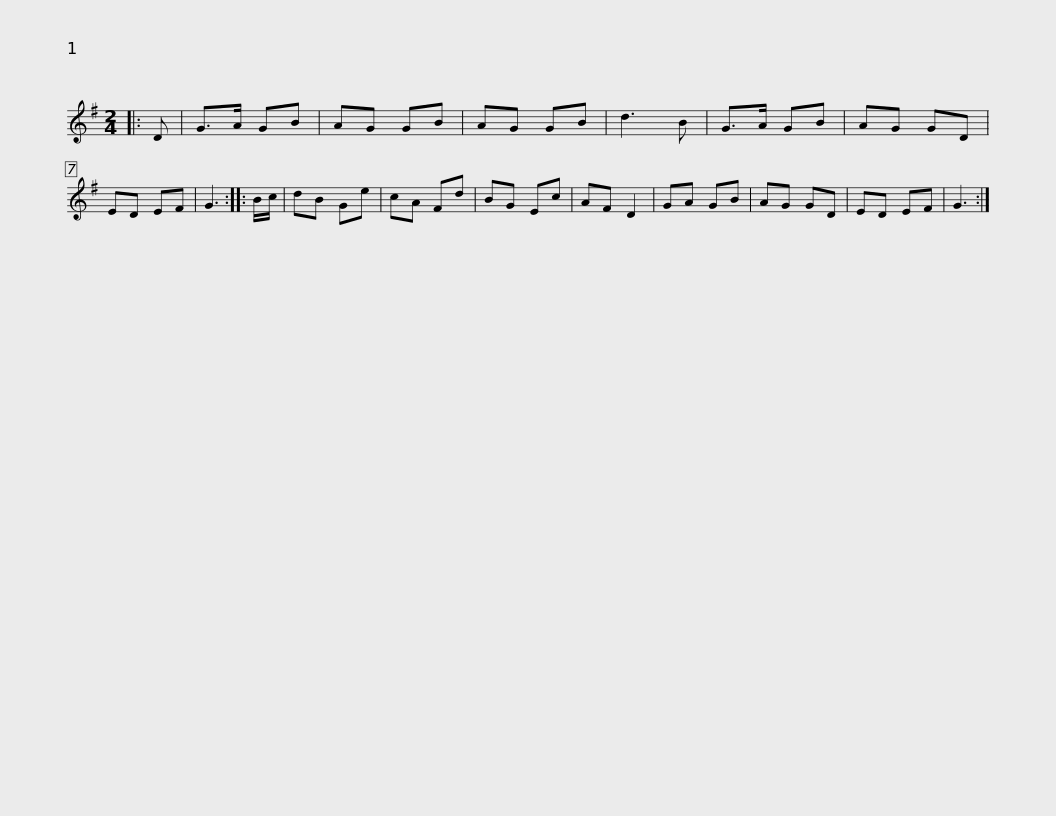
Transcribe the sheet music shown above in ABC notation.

X:1
L:1/8
M:2/4
I:linebreak $
K:G
V:1 treble
V:1
|: D | G>A GB | AG GB | AG GB | d3 B | %5
 G>A GB | AG GD | ED EF | G3 :: B/c/ | %10
 dB Ge |$ cA Fd | BG Ec | AF D2 | GA GB | %15
 AG GD | ED EF | G3 :| %18
